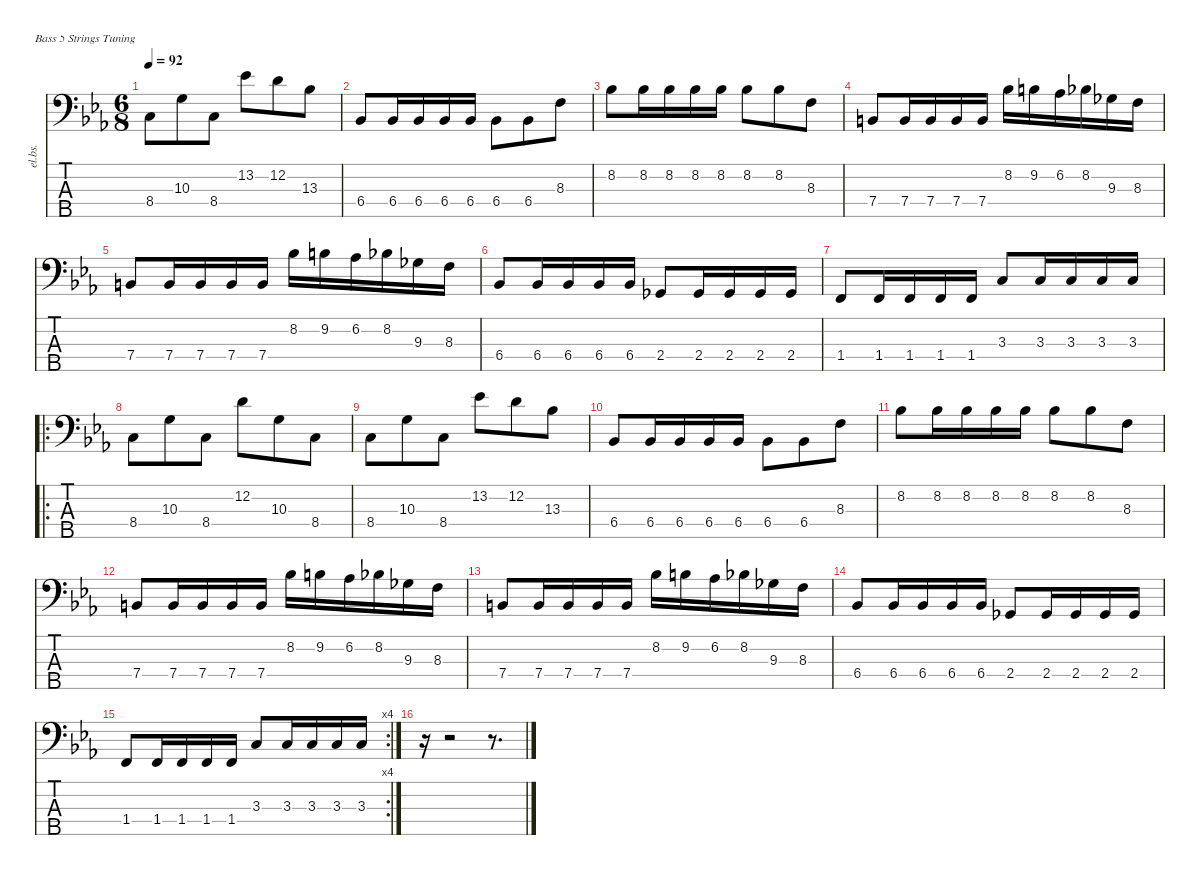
\defaultSystemsLayout 4
\hideDynamics
\bracketExtendMode nobrackets
\track ("Bass - Martin Lopez" "el.bs.") {instrument electricbassfinger}
\staff {score tabs}
\tuning (G2 D2 A1 E1 B0)
\ts (6 8)
\tempo 92
\clef f4
\ks cminor
8.4{acc forcenatural}.8{dy f beam Down} 10.3{acc forcenatural}.8{beam Down} 8.4{acc forcenatural}.8{beam Down} 13.2{acc b}.8{beam Down} 12.2{acc forcenatural}.8{beam Down} 13.3{acc b}.8{beam Down} |
6.4{acc b}.8{beam Up} 6.4{acc b}.16{beam Up} 6.4{acc b}.16{beam Up} 6.4{acc b}.16{beam Up} 6.4{acc b}.16{beam Up} 6.4{acc b}.8{beam Down} 6.4{acc b}.8{beam Down} 8.3{acc forcenatural}.8{beam Down} |
8.2{acc b}.8{beam Down} 8.2{acc b}.16{beam Down} 8.2{acc b}.16{beam Down} 8.2{acc b}.16{beam Down} 8.2{acc b}.16{beam Down} 8.2{acc b}.8{beam Down} 8.2{acc b}.8{beam Down} 8.3{acc forcenatural}.8{beam Down} |
7.4{acc forcenatural}.8{beam Up} 7.4{acc forcenatural}.16{beam Up} 7.4{acc forcenatural}.16{beam Up} 7.4{acc forcenatural}.16{beam Up} 7.4{acc forcenatural}.16{beam Up} 8.2{acc b}.16{beam Down} 9.2{acc forcenatural}.16{beam Down} 6.2{acc b}.16{beam Down} 8.2{acc b}.16{beam Down} 9.3{acc b}.16{beam Down} 8.3{acc forcenatural}.16{beam Down} |
7.4{acc forcenatural}.8{beam Up} 7.4{acc forcenatural}.16{beam Up} 7.4{acc forcenatural}.16{beam Up} 7.4{acc forcenatural}.16{beam Up} 7.4{acc forcenatural}.16{beam Up} 8.2{acc b}.16{beam Down} 9.2{acc forcenatural}.16{beam Down} 6.2{acc b}.16{beam Down} 8.2{acc b}.16{beam Down} 9.3{acc b}.16{beam Down} 8.3{acc forcenatural}.16{beam Down} |
6.4{acc b}.8{beam Up} 6.4{acc b}.16{beam Up} 6.4{acc b}.16{beam Up} 6.4{acc b}.16{beam Up} 6.4{acc b}.16{beam Up} 2.4{acc b}.8{beam Up} 2.4{acc b}.16{beam Up} 2.4{acc b}.16{beam Up} 2.4{acc b}.16{beam Up} 2.4{acc b}.16{beam Up} |
1.4{acc forcenatural}.8{beam Up} 1.4{acc forcenatural}.16{beam Up} 1.4{acc forcenatural}.16{beam Up} 1.4{acc forcenatural}.16{beam Up} 1.4{acc forcenatural}.16{beam Up} 3.3{acc forcenatural}.8{beam Up} 3.3{acc forcenatural}.16{beam Up} 3.3{acc forcenatural}.16{beam Up} 3.3{acc forcenatural}.16{beam Up} 3.3{acc forcenatural}.16{beam Up} |
\ro
8.4{acc forcenatural}.8{beam Down} 10.3{acc forcenatural}.8{beam Down} 8.4{acc forcenatural}.8{beam Down} 12.2{acc forcenatural}.8{beam Down} 10.3{acc forcenatural}.8{beam Down} 8.4{acc forcenatural}.8{beam Down} |
8.4{acc forcenatural}.8{beam Down} 10.3{acc forcenatural}.8{beam Down} 8.4{acc forcenatural}.8{beam Down} 13.2{acc b}.8{beam Down} 12.2{acc forcenatural}.8{beam Down} 13.3{acc b}.8{beam Down} |
6.4{acc b}.8{beam Up} 6.4{acc b}.16{beam Up} 6.4{acc b}.16{beam Up} 6.4{acc b}.16{beam Up} 6.4{acc b}.16{beam Up} 6.4{acc b}.8{beam Down} 6.4{acc b}.8{beam Down} 8.3{acc forcenatural}.8{beam Down} |
8.2{acc b}.8{beam Down} 8.2{acc b}.16{beam Down} 8.2{acc b}.16{beam Down} 8.2{acc b}.16{beam Down} 8.2{acc b}.16{beam Down} 8.2{acc b}.8{beam Down} 8.2{acc b}.8{beam Down} 8.3{acc forcenatural}.8{beam Down} |
7.4{acc forcenatural}.8{beam Up} 7.4{acc forcenatural}.16{beam Up} 7.4{acc forcenatural}.16{beam Up} 7.4{acc forcenatural}.16{beam Up} 7.4{acc forcenatural}.16{beam Up} 8.2{acc b}.16{beam Down} 9.2{acc forcenatural}.16{beam Down} 6.2{acc b}.16{beam Down} 8.2{acc b}.16{beam Down} 9.3{acc b}.16{beam Down} 8.3{acc forcenatural}.16{beam Down} |
7.4{acc forcenatural}.8{beam Up} 7.4{acc forcenatural}.16{beam Up} 7.4{acc forcenatural}.16{beam Up} 7.4{acc forcenatural}.16{beam Up} 7.4{acc forcenatural}.16{beam Up} 8.2{acc b}.16{beam Down} 9.2{acc forcenatural}.16{beam Down} 6.2{acc b}.16{beam Down} 8.2{acc b}.16{beam Down} 9.3{acc b}.16{beam Down} 8.3{acc forcenatural}.16{beam Down} |
6.4{acc b}.8{beam Up} 6.4{acc b}.16{beam Up} 6.4{acc b}.16{beam Up} 6.4{acc b}.16{beam Up} 6.4{acc b}.16{beam Up} 2.4{acc b}.8{beam Up} 2.4{acc b}.16{beam Up} 2.4{acc b}.16{beam Up} 2.4{acc b}.16{beam Up} 2.4{acc b}.16{beam Up} |
\rc 4
1.4{acc forcenatural}.8{beam Up} 1.4{acc forcenatural}.16{beam Up} 1.4{acc forcenatural}.16{beam Up} 1.4{acc forcenatural}.16{beam Up} 1.4{acc forcenatural}.16{beam Up} 3.3{acc forcenatural}.8{beam Up} 3.3{acc forcenatural}.16{beam Up} 3.3{acc forcenatural}.16{beam Up} 3.3{acc forcenatural}.16{beam Up} 3.3{acc forcenatural}.16{beam Up} |
r.16{beam Down} r.2{beam Down} r.8{d beam Down}
